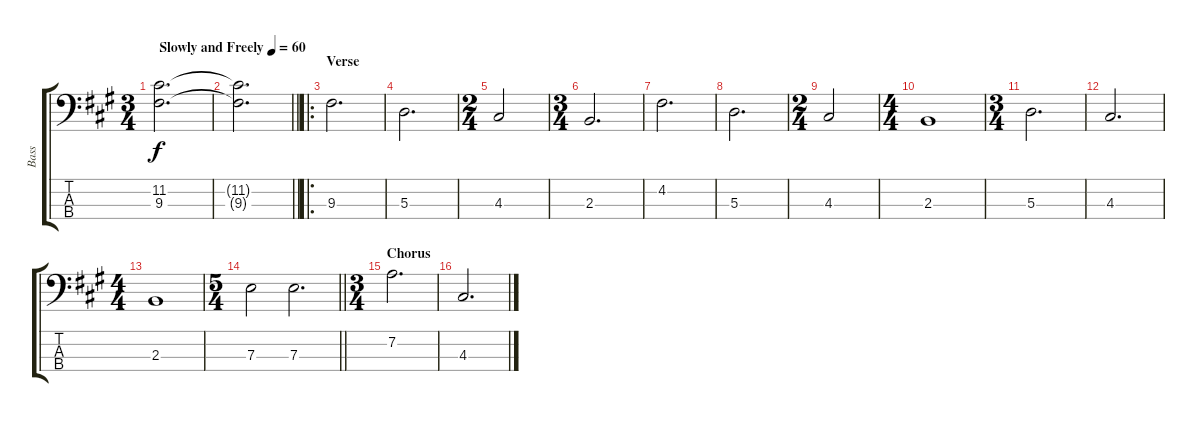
\track ("Bass" "Bass") {instrument acousticbass}
\staff {score tabs}
\tuning (G2 D2 A1 E1) {hide}
\ts (3 4)
\tempo (60 "Slowly and Freely")
\clef f4
\ks a
(11.2 9.3).2{d dy f instrument acousticbass} |
\barLineRight lightlight
(11.2{t} 9.3{t}).2{d} |
\ro
\section ("" "Verse")
9.3.2{d} |
5.3.2{d} |
\ts (2 4)
4.3.2 |
\ts (3 4)
2.3.2{d} |
4.2.2{d} |
5.3.2{d} |
\ts (2 4)
4.3.2 |
\ts (4 4)
2.3.1 |
\ts (3 4)
5.3.2{d} |
4.3.2{d} |
\ts (4 4)
2.3.1 |
\ts (5 4)
\barLineRight lightlight
7.3.2 7.3.2{d} |
\ts (3 4)
\section ("" "Chorus")
7.2.2{d} |
4.3.2{d}
